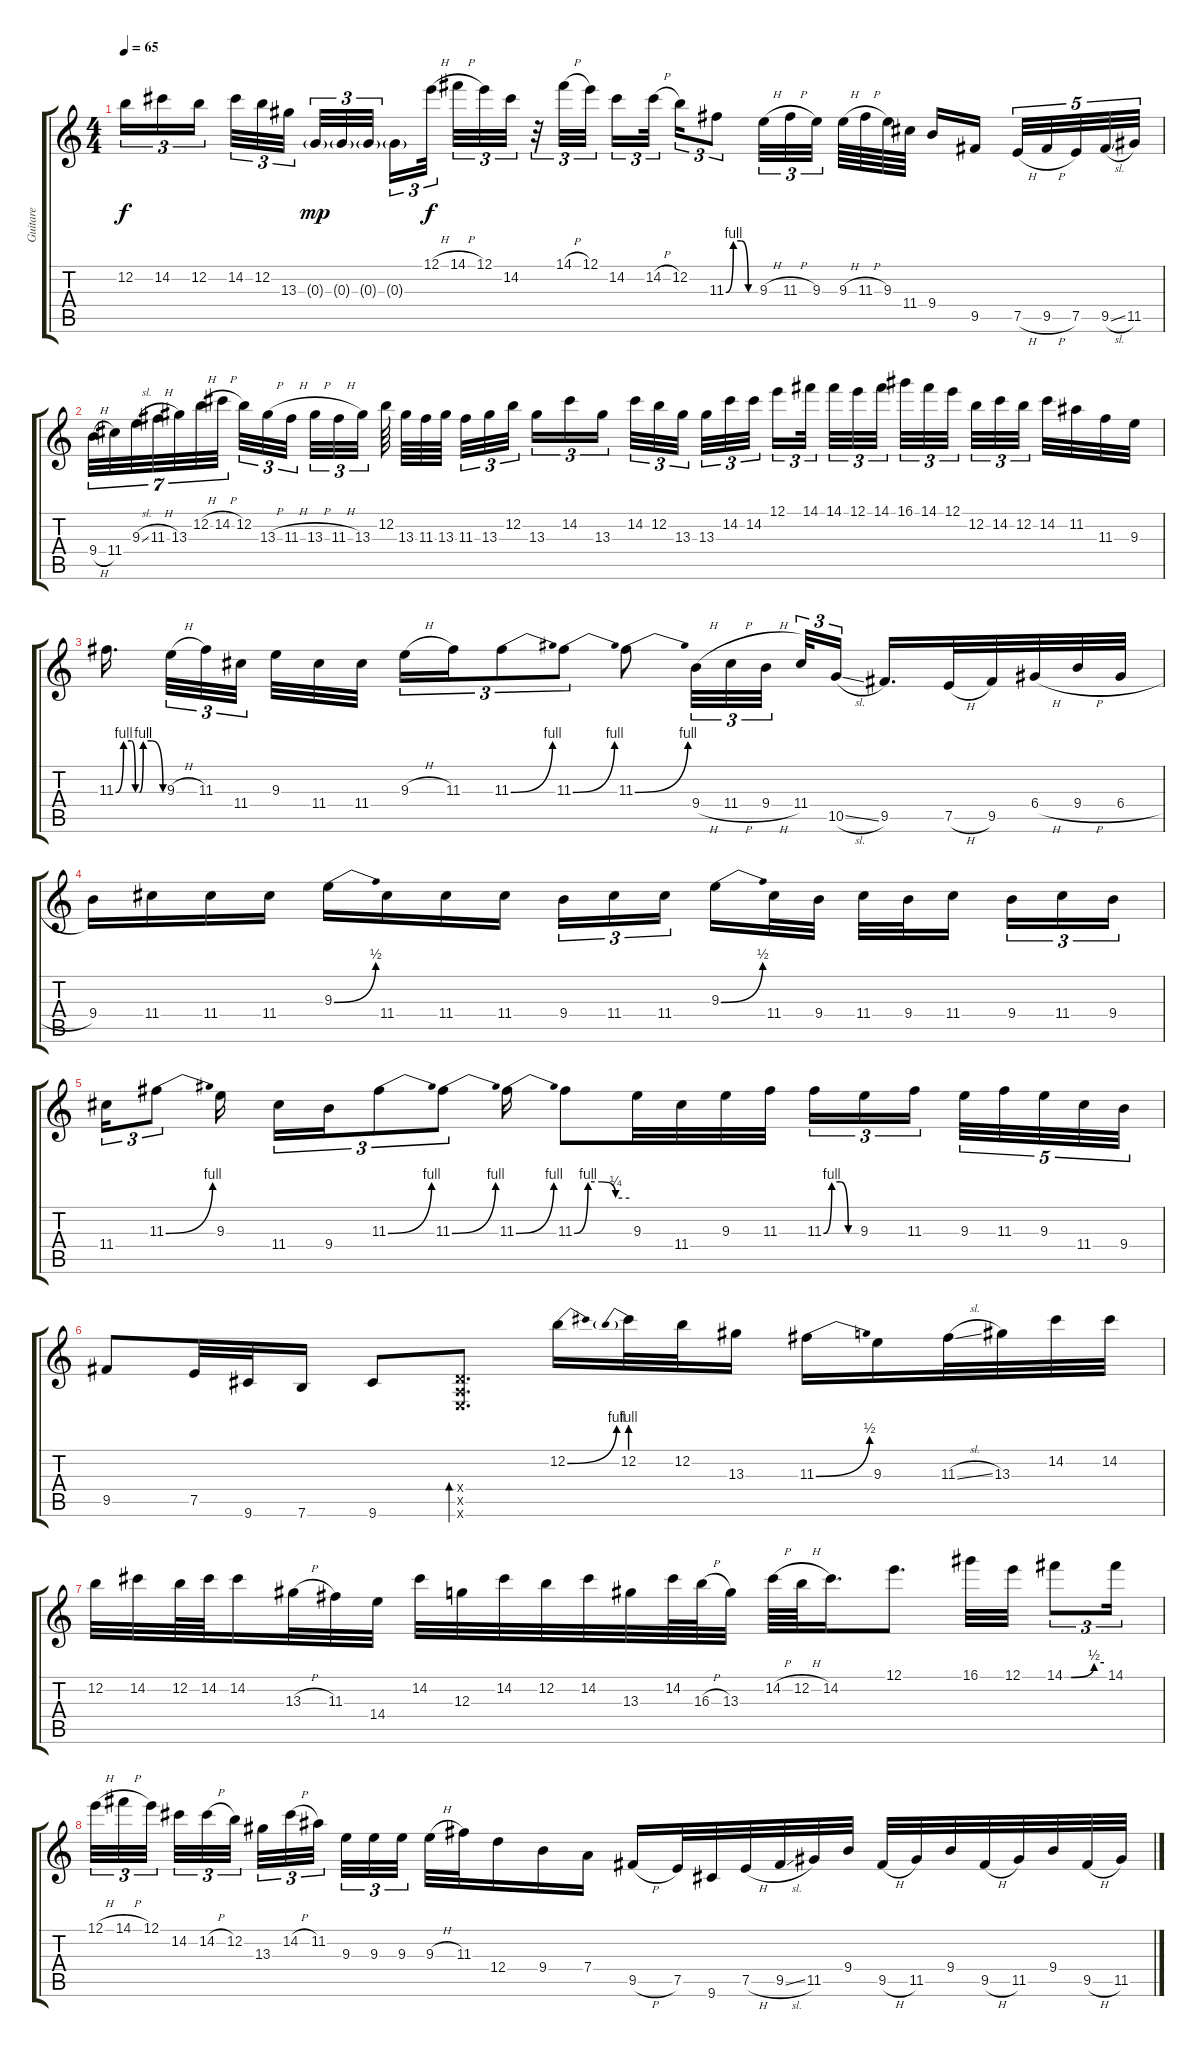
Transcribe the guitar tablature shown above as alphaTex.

\track ("Guitare" "Guitare") {instrument overdrivenguitar}
\staff {score tabs}
\tuning (E4 B3 G3 D3 A2 E2) {hide}
\ts (4 4)
\tempo 65
\clef g2
\ks c
12.2.16{tu (3 2) dy f} 14.2.16{tu (3 2)} 12.2.16{tu (3 2) beam splitsecondary} 14.2.32{tu (3 2)} 12.2.32{tu (3 2)} 13.3.32{tu (3 2) beam splitsecondary} 0.3{g}.32{tu (3 2) dy mp} 0.3{g}.32{tu (3 2)} 0.3{g}.32{tu (3 2)} 0.3{g}.16{tu (3 2)} 12.1{h}.32{tu (3 2) dy f beam splitsecondary} 14.1{h}.32{tu (3 2)} 12.1.32{tu (3 2)} 14.2.32{tu (3 2)} r.32{tu (3 2)} 14.1{h}.32{tu (3 2)} 12.1.32{tu (3 2) beam splitsecondary} 14.2.16{tu (3 2)} 14.2{h}.32{tu (3 2)} 12.2.16{tu (3 2)} 11.3{be (custom 0 0 15 4 30 4 45 0 60 0)}.8{tu (3 2)} 9.3{h}.32{tu (3 2)} 11.3{h}.32{tu (3 2)} 9.3.32{tu (3 2) beam splitsecondary} 9.3{h}.64 11.3{h}.64 9.3.64 11.4.64 9.4.16 9.5.16{beam splitsecondary} 7.5{h}.32{tu (5 4)} 9.5{h}.32{tu (5 4)} 7.5.32{tu (5 4)} 9.5{sl}.32{tu (5 4)} 11.5.32{tu (5 4)} |
9.4{h}.32{tu (7 4)} 11.4.32{tu (7 4)} 9.3{sl}.32{tu (7 4)} 11.3{h}.32{tu (7 4)} 13.3.32{tu (7 4)} 12.2{h}.32{tu (7 4)} 14.2{h}.32{tu (7 4) beam splitsecondary} 12.2.32{tu (3 2)} 13.3{h}.32{tu (3 2)} 11.3{h}.32{tu (3 2) beam splitsecondary} 13.3{h}.32{tu (3 2)} 11.3{h}.32{tu (3 2)} 13.3.32{tu (3 2)} 12.2.64 13.3.64 11.3.64 13.3.64{beam splitsecondary} 11.3.32{tu (3 2)} 13.3.32{tu (3 2)} 12.2.32{tu (3 2) beam splitsecondary} 13.3.16{tu (3 2)} 14.2.16{tu (3 2)} 13.3.16{tu (3 2)} 14.2.32{tu (3 2)} 12.2.32{tu (3 2)} 13.3.32{tu (3 2) beam splitsecondary} 13.3.32{tu (3 2)} 14.2.32{tu (3 2)} 14.2.32{tu (3 2) beam splitsecondary} 12.1.16{tu (3 2)} 14.1.32{tu (3 2) beam splitsecondary} 14.1.32{tu (3 2)} 12.1.32{tu (3 2)} 14.1.32{tu (3 2)} 16.1.32{tu (3 2)} 14.1.32{tu (3 2)} 12.1.32{tu (3 2) beam splitsecondary} 12.2.32{tu (3 2)} 14.2.32{tu (3 2)} 12.2.32{tu (3 2) beam splitsecondary} 14.2.32 11.2.32 11.3.32 9.3.32 |
11.3{be (custom 0 0 10 4 20 4 25 0 30 0 35 4 45 4 60 0)}.16{d beam splitsecondary} 9.3{h}.32{tu (3 2)} 11.3.32{tu (3 2)} 11.4.32{tu (3 2) beam splitsecondary} 9.3.32 11.4.32 11.4.32 9.3{h}.16{tu (3 2)} 11.3.16{tu (3 2)} 11.3{be (bend 0 0 60 4)}.8{tu (3 2)} 11.3{be (bend 0 0 60 4)}.8{tu (3 2)} 11.3{be (bend 0 0 60 4)}.8 9.4{h}.32{tu (3 2)} 11.4{h}.32{tu (3 2)} 9.4{h}.32{tu (3 2) beam splitsecondary} 11.4.32{tu (3 2)} 10.5{sl}.16{tu (3 2)} 9.5.16{d} 7.5{h}.32 9.5.32 6.4{h}.32 9.4{h}.32 6.4{h}.32 |
9.4.16 11.4.16 11.4.16 11.4.16 9.3{be (bend 0 0 60 2)}.16 11.4.16 11.4.16 11.4.16 9.4.16{tu (3 2)} 11.4.16{tu (3 2)} 11.4.16{tu (3 2) beam splitsecondary} 9.3{be (bend 0 0 60 2)}.16 11.4.32 9.4.32 11.4.32 9.4.32 11.4.16{beam splitsecondary} 9.4.16{tu (3 2)} 11.4.16{tu (3 2)} 9.4.16{tu (3 2)} |
11.4.16{tu (3 2)} 11.3{be (bend 0 0 60 4)}.8{tu (3 2)} 9.3.16{beam splitsecondary} 11.4.16{tu (3 2)} 9.4.16{tu (3 2)} 11.3{be (bend 0 0 60 4)}.8{tu (3 2)} 11.3{be (bend 0 0 60 4)}.8{tu (3 2)} 11.3{be (bend 0 0 60 4)}.16 11.3{be (custom 0 0 15 4 30 4 45 1 60 1)}.8 9.3.32 11.4.32 9.3.32 11.3.32 11.3{be (custom 0 0 15 4 30 4 45 0 60 0)}.16{tu (3 2)} 9.3.16{tu (3 2)} 11.3.16{tu (3 2) beam splitsecondary} 9.3.32{tu (5 4)} 11.3.32{tu (5 4)} 9.3.32{tu (5 4)} 11.4.32{tu (5 4)} 9.4.32{tu (5 4)} |
9.5.8 7.5.32 9.6.32 7.6.16 9.6.8 (0.4{x} 0.5{x} 0.6{x}).8{d bd 120} 12.2{be (bend 0 0 60 4)}.16 12.2{be (prebend 0 4 60 4)}.32 12.2.32 13.3.16 11.3{be (bend 0 0 60 2)}.16 9.3.16 11.3{sl}.32 13.3.32 14.2.32 14.2.32 |
12.2.32 14.2.32 12.2.64 14.2.64 14.2.16 13.3{h}.32 11.3.32 14.4.32 14.2.32 12.3.32 14.2.32 12.2.32 14.2.32 13.3.32 14.2.64 16.3{h}.64 13.3.32 14.2{h}.64 12.2{h}.64 14.2.16{d} 12.1.8{d} 16.1.32 12.1.32 14.1{be (custom 0 0 10 0 45 2 60 2)}.8{tu (3 2)} 14.1.16{tu (3 2)} |
12.1{h}.32{tu (3 2)} 14.1{h}.32{tu (3 2)} 12.1.32{tu (3 2) beam splitsecondary} 14.2.32{tu (3 2)} 14.2{h}.32{tu (3 2)} 12.2.32{tu (3 2) beam splitsecondary} 13.3.32{tu (3 2)} 14.2{h}.32{tu (3 2)} 11.2.32{tu (3 2) beam splitsecondary} 9.3.32{tu (3 2)} 9.3.32{tu (3 2)} 9.3.32{tu (3 2)} 9.3{h}.32 11.3.32 12.4.16 9.4.16 7.4.16 9.5{h}.16 7.5.32 9.6.32 7.5{h}.32 9.5{sl}.32 11.5.32 9.4.32 9.5{h}.32 11.5.32 9.4.32 9.5{h}.32 11.5.32 9.4.32 9.5{h}.32 11.5.32
